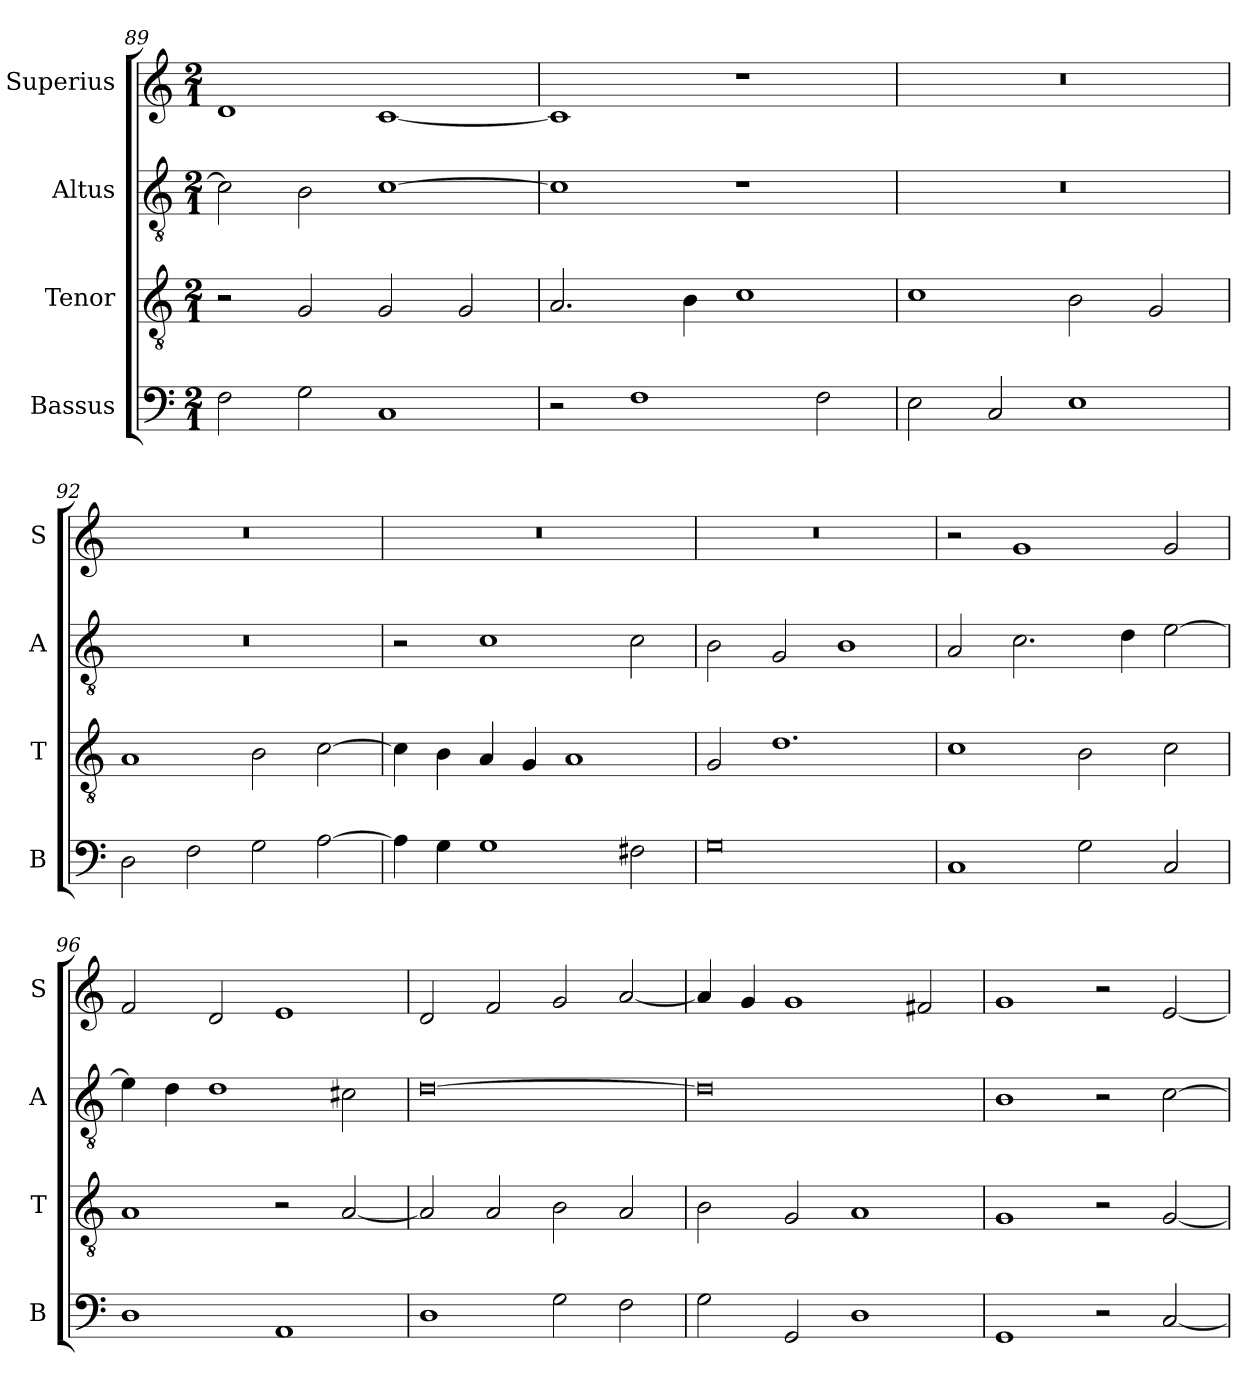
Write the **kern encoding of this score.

**kern	**kern	**kern	**kern
*part4	*part3	*part2	*part1
*staff4	*staff3	*staff2	*staff1
*I"Bassus	*I"Tenor	*I"Altus	*I"Superius
*I'B	*I'T	*I'A	*I'S
*clefF4	*clefGv2	*clefGv2	*clefG2
*k[]	*k[]	*k[]	*k[]
*M2/1	*M2/1	*M2/1	*M2/1
=89	=89	=89	=89
2F\	2r	2c\]	1d
2G\	2G/	2B\	.
1C	2G/	[1c	[1c
.	2G/	.	.
=90	=90	=90	=90
2r	2.A/	1c]	1c]
1F	.	.	.
.	4B\	.	.
.	1c	1r	1r
2F\	.	.	.
=91	=91	=91	=91
2E\	1c	0r	0r
2C/	.	.	.
1E	2B\	.	.
.	2G/	.	.
=92	=92	=92	=92
2D\	1A	0r	0r
2F\	.	.	.
2G\	2B\	.	.
[2A\	[2c\	.	.
=93	=93	=93	=93
4A\]	4c\]	2r	0r
4G\	4B\	.	.
1G	4A/	1c	.
.	4G/	.	.
.	1A	.	.
2F#X\	.	2c\	.
=94	=94	=94	=94
0G	2G/	2B\	0r
.	1.d	2G/	.
.	.	1B	.
=95	=95	=95	=95
1C	1c	2A/	2r
.	.	2.c\	1g
2G\	2B\	.	.
.	.	4d\	.
2C/	2c\	[2e\	2g/
=96	=96	=96	=96
1D	1A	4e\]	2f/
.	.	4d\	.
.	.	1d	2d/
1AA	2r	.	1e
.	[2A/	2c#X\	.
=97	=97	=97	=97
1D	2A/]	[0d	2d/
.	2A/	.	2f/
2G\	2B\	.	2g/
2F\	2A/	.	[2a/
=98	=98	=98	=98
2G\	2B\	0d]	4a/]
.	.	.	4g/
2GG/	2G/	.	1g
1D	1A	.	.
.	.	.	2f#X/
=99	=99	=99	=99
1GG	1G	1B	1g
2r	2r	2r	2r
[2C/	[2G/	[2c\	[2e/
=	=	=	=
*-	*-	*-	*-
